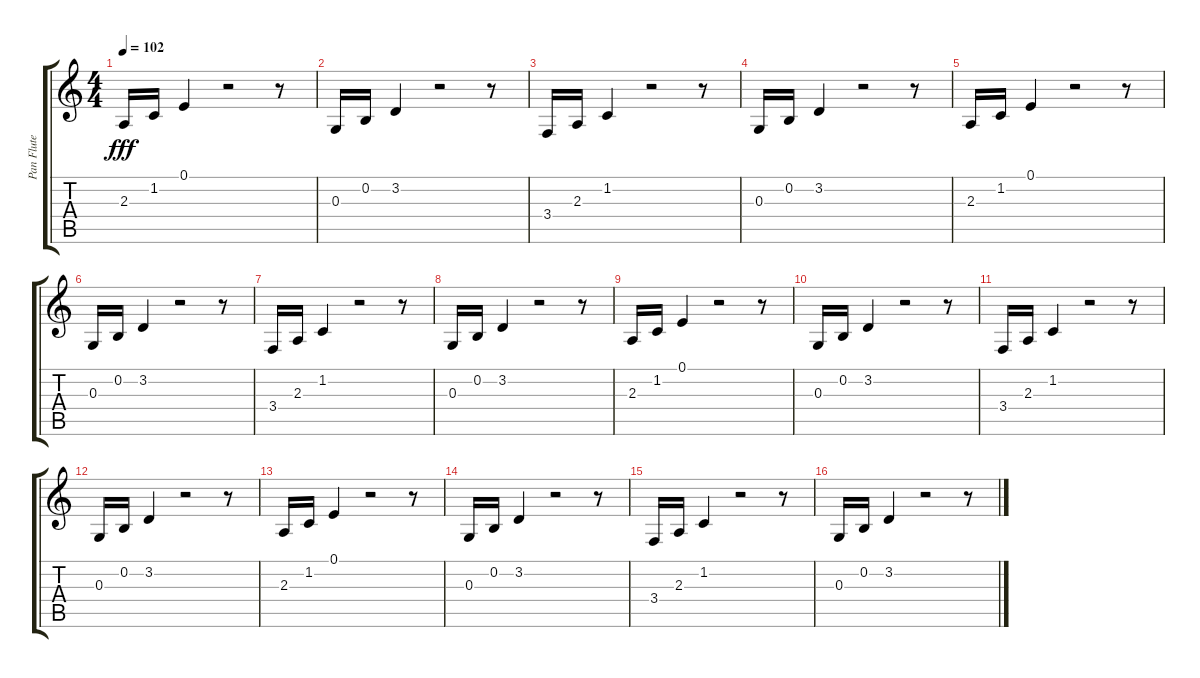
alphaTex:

\track ("Pan Flute" "Pan Flute") {instrument panflute}
\staff {score tabs}
\tuning (E4 B3 G3 D3 A2 E2) {hide}
\ts (4 4)
\tempo 102
\clef g2
\ks c
2.3.16{dy fff} 1.2.16 0.1.4 r.2 r.8 |
0.3.16 0.2.16 3.2.4 r.2 r.8 |
3.4.16 2.3.16 1.2.4 r.2 r.8 |
0.3.16 0.2.16 3.2.4 r.2 r.8 |
2.3.16 1.2.16 0.1.4 r.2 r.8 |
0.3.16 0.2.16 3.2.4 r.2 r.8 |
3.4.16 2.3.16 1.2.4 r.2 r.8 |
0.3.16 0.2.16 3.2.4 r.2 r.8 |
2.3.16 1.2.16 0.1.4 r.2 r.8 |
0.3.16 0.2.16 3.2.4 r.2 r.8 |
3.4.16 2.3.16 1.2.4 r.2 r.8 |
0.3.16 0.2.16 3.2.4 r.2 r.8 |
2.3.16 1.2.16 0.1.4 r.2 r.8 |
0.3.16 0.2.16 3.2.4 r.2 r.8 |
3.4.16 2.3.16 1.2.4 r.2 r.8 |
0.3.16 0.2.16 3.2.4 r.2 r.8
